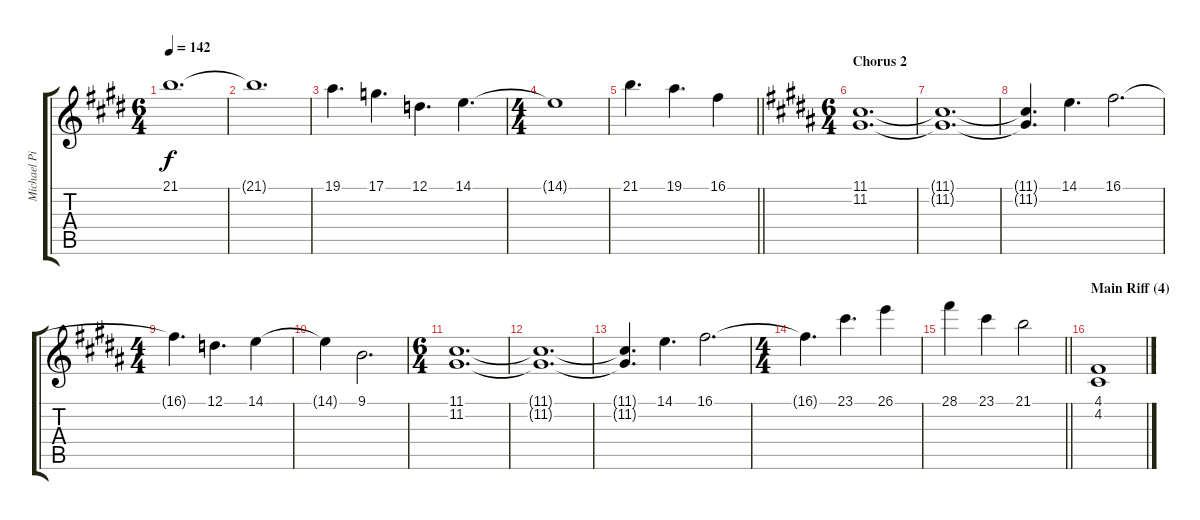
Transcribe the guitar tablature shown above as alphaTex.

\track ("Michael Pinella (string)" "Michael Pi") {instrument stringensemble1}
\staff {score tabs}
\tuning (D4 A3 F3 C3 G2 D2) {hide}
\ts (6 4)
\tempo 142
\clef g2
\ks c#minor
21.1.1{d dy f} |
21.1{t}.1{d} |
19.1.4{d} 17.1.4{d} 12.1.4{d} 14.1.4{d} |
\ts (4 4)
14.1{t}.1 |
\barLineRight lightlight
21.1.4{d} 19.1.4{d} 16.1.4 |
\ts (6 4)
\section ("" "Chorus 2")
\ks g#minor
(11.1 11.2).1{d} |
(11.1{t} 11.2{t}).1{d} |
(11.1{t} 11.2{t}).4{d} 14.1.4{d} 16.1.2{d} |
\ts (4 4)
16.1{t}.4{d} 12.1.4{d} 14.1.4 |
14.1{t}.4 9.1.2{d} |
\ts (6 4)
(11.1 11.2).1{d} |
(11.1{t} 11.2{t}).1{d} |
(11.1{t} 11.2{t}).4{d} 14.1.4{d} 16.1.2{d} |
\ts (4 4)
16.1{t}.4{d} 23.1.4{d} 26.1.4 |
\barLineRight lightlight
28.1.4 23.1.4 21.1.2 |
\section ("" "Main Riff (4)")
(4.1 4.2).1
